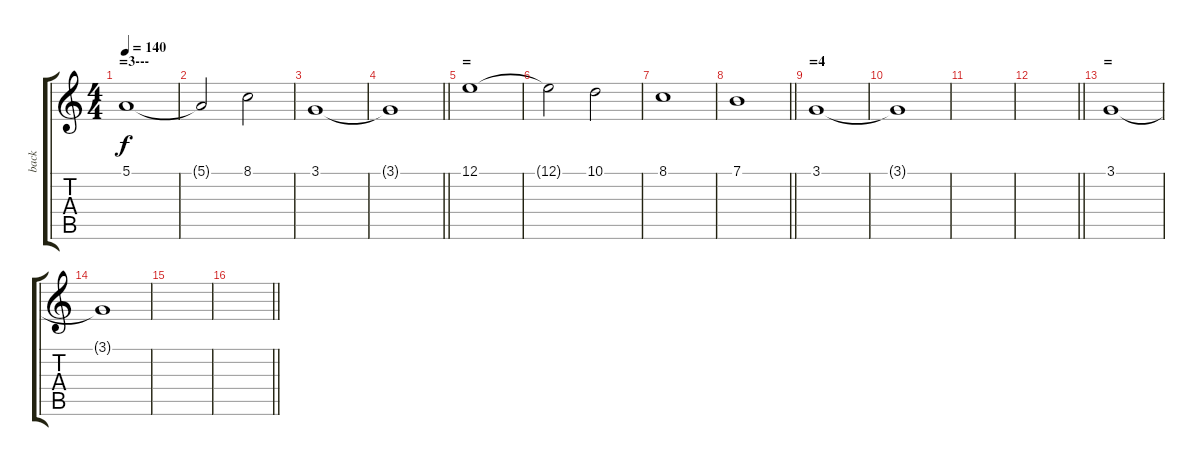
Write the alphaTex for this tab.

\track ("back" "back") {instrument pad5bowed}
\staff {score tabs}
\tuning (E4 B3 G3 D3 A2 E2) {hide}
\ts (4 4)
\section ("" "=3---")
\tempo 140
\clef g2
\ks c
5.1.1{dy f} |
5.1{t}.2 8.1.2 |
3.1.1 |
\barLineRight lightlight
3.1{t}.1 |
\section ("" "=")
12.1.1 |
12.1{t}.2 10.1.2 |
8.1.1 |
\barLineRight lightlight
7.1.1 |
\section ("" "=4")
3.1.1 |
3.1{t}.1 |
|
\barLineRight lightlight
|
\section ("" "=")
3.1.1 |
3.1{t}.1 |
|
\barLineRight lightlight
